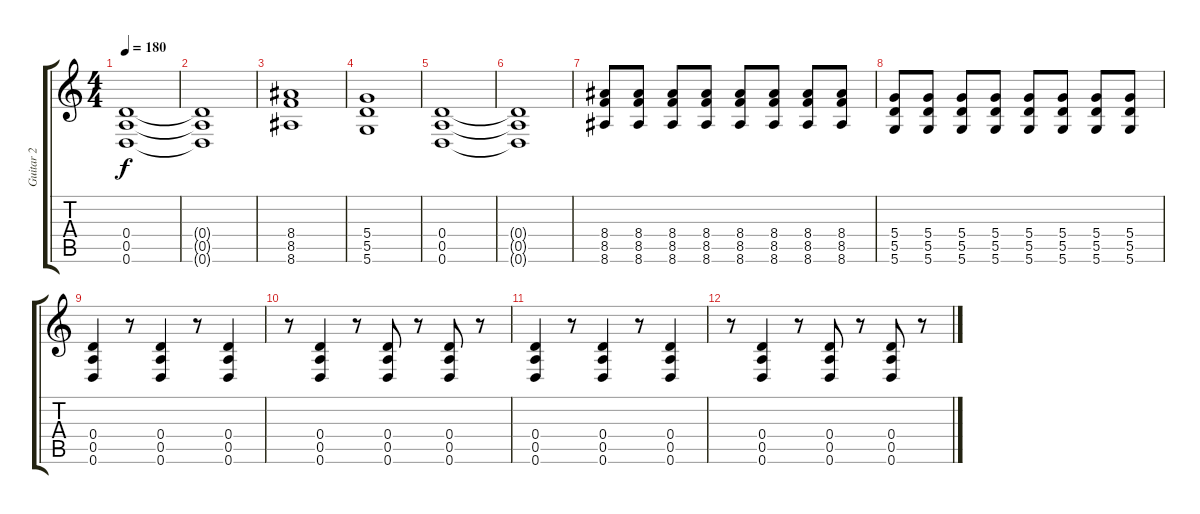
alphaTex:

\track ("Guitar 2" "Guitar 2") {instrument distortionguitar}
\staff {score tabs}
\tuning (E4 B3 G3 D3 A2 D2) {hide}
\ts (4 4)
\tempo 180
\clef g2
\ks c
(0.4 0.5 0.6).1{dy f} |
(0.4{t} 0.5{t} 0.6{t}).1 |
(8.4 8.5 8.6).1 |
(5.4 5.5 5.6).1 |
(0.4 0.5 0.6).1 |
(0.4{t} 0.5{t} 0.6{t}).1 |
(8.4 8.5 8.6).8 (8.4 8.5 8.6).8 (8.4 8.5 8.6).8 (8.4 8.5 8.6).8 (8.4 8.5 8.6).8 (8.4 8.5 8.6).8 (8.4 8.5 8.6).8 (8.4 8.5 8.6).8 |
(5.4 5.5 5.6).8 (5.4 5.5 5.6).8 (5.4 5.5 5.6).8 (5.4 5.5 5.6).8 (5.4 5.5 5.6).8 (5.4 5.5 5.6).8 (5.4 5.5 5.6).8 (5.4 5.5 5.6).8 |
(0.4 0.5 0.6).4 r.8 (0.4 0.5 0.6).4 r.8 (0.4 0.5 0.6).4 |
r.8 (0.4 0.5 0.6).4 r.8 (0.4 0.5 0.6).8 r.8 (0.4 0.5 0.6).8 r.8 |
(0.4 0.5 0.6).4 r.8 (0.4 0.5 0.6).4 r.8 (0.4 0.5 0.6).4 |
r.8 (0.4 0.5 0.6).4 r.8 (0.4 0.5 0.6).8 r.8 (0.4 0.5 0.6).8 r.8
